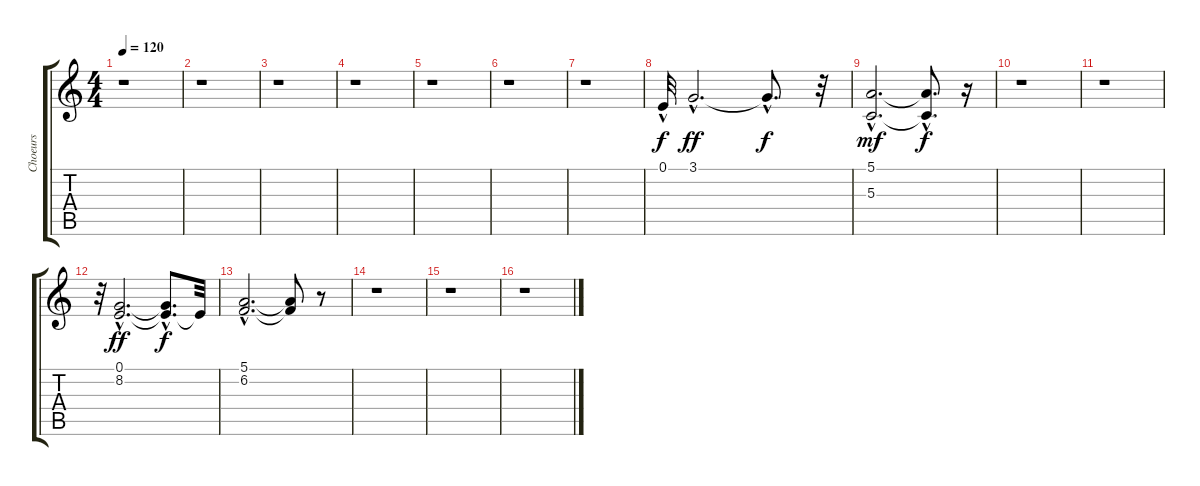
\track ("Choeurs" "Choeurs") {instrument choiraahs}
\staff {score tabs}
\tuning (E4 B3 G3 D3 A2 E2) {hide}
\ts (4 4)
\tempo 120
\clef g2
\ks c
r.1{dy f} |
r.1 |
r.1 |
r.1 |
r.1 |
r.1 |
r.1 |
0.1{hac}.32 3.1{hac}.2{d dy ff} 3.1{hac t}.8{d dy f} r.32 |
(5.1{hac} 5.3{hac}).2{d dy mf} (5.1{hac t} 5.3{hac t}).8{d dy f} r.16 |
r.1 |
r.1 |
r.32 (0.1{hac} 8.2{hac}).2{d dy ff} (0.1{hac t} 8.2{hac t}).8{d dy f} 0.1{t}.32 |
(5.1{hac} 6.2{hac}).2{d} (5.1{t} 6.2{t}).8 r.8 |
r.1 |
r.1 |
r.1
